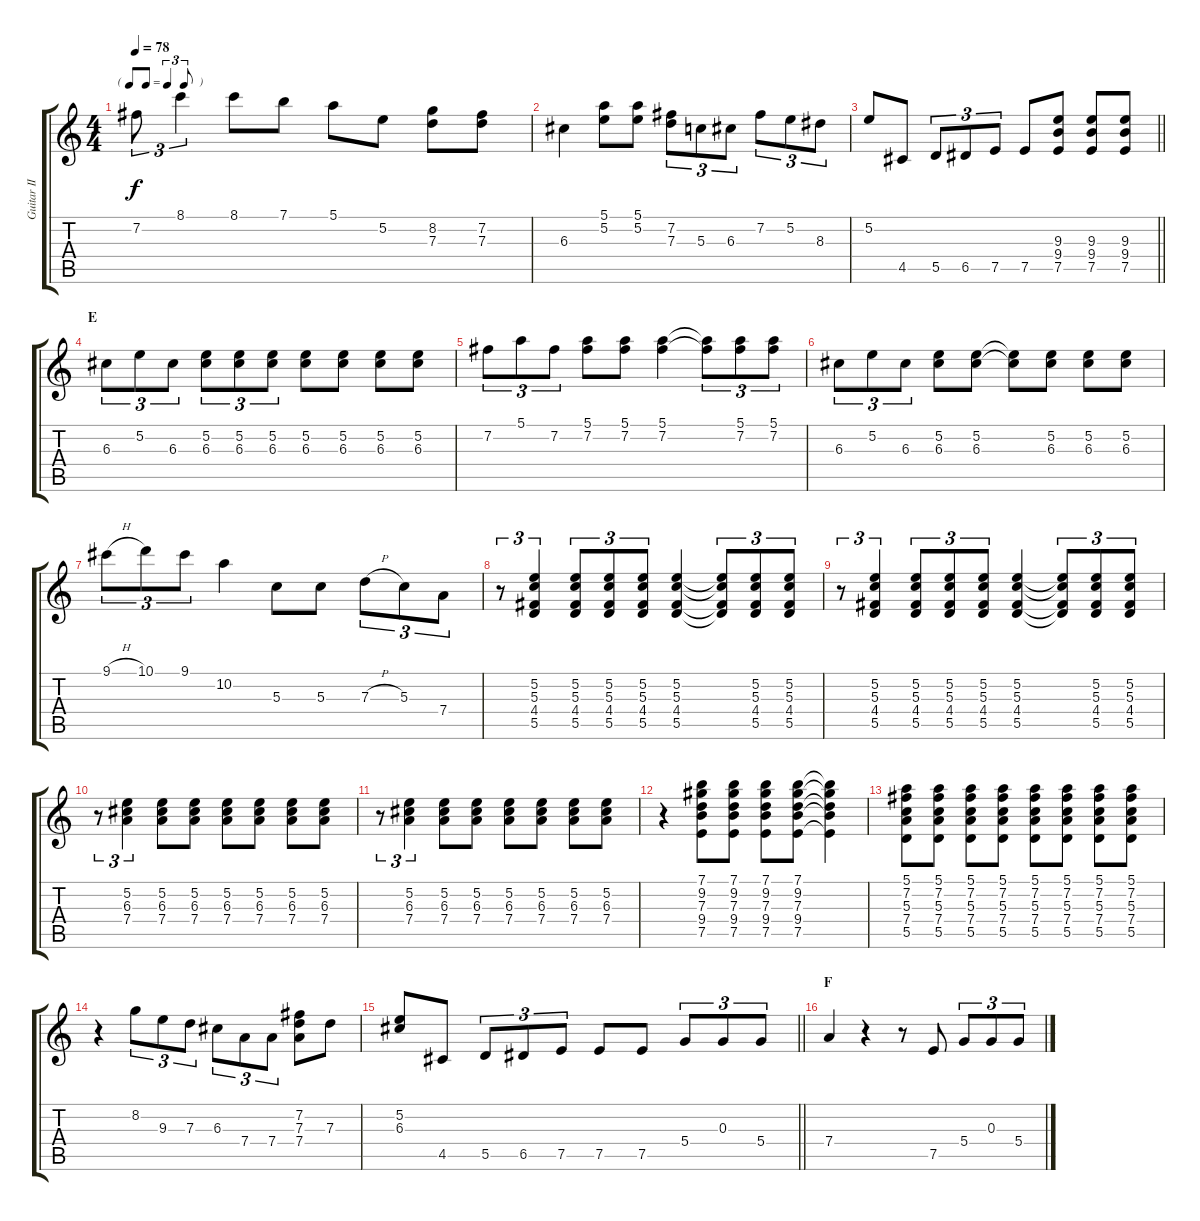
\track ("Guitar II" "Guitar II") {instrument distortionguitar}
\staff {score tabs}
\tuning (E4 B3 G3 D3 A2 E2) {hide}
\ts (4 4)
\tf triplet8th
\tempo 78
\clef g2
\ks c
7.2.8{tu (3 2) dy f} 8.1.4{tu (3 2)} 8.1.8 7.1.8 5.1.8 5.2.8 (8.2 7.3).8 (7.2 7.3).8 |
6.3.4 (5.1 5.2).8 (5.1 5.2).8 (7.2 7.3).8{tu (3 2)} 5.3.8{tu (3 2)} 6.3.8{tu (3 2)} 7.2.8{tu (3 2)} 5.2.8{tu (3 2)} 8.3.8{tu (3 2)} |
\barLineRight lightlight
5.2.8 4.5.8 5.5.8{tu (3 2)} 6.5.8{tu (3 2)} 7.5.8{tu (3 2)} 7.5.8 (9.3 9.4 7.5).8 (9.3 9.4 7.5).8 (9.3 9.4 7.5).8 |
\section ("" "E")
6.3.8{tu (3 2)} 5.2.8{tu (3 2)} 6.3.8{tu (3 2)} (5.2 6.3).8{tu (3 2)} (5.2 6.3).8{tu (3 2)} (5.2 6.3).8{tu (3 2)} (5.2 6.3).8 (5.2 6.3).8 (5.2 6.3).8 (5.2 6.3).8 |
7.2.8{tu (3 2)} 5.1.8{tu (3 2)} 7.2.8{tu (3 2)} (5.1 7.2).8 (5.1 7.2).8 (5.1 7.2).4 (5.1{t} 7.2{t}).8{tu (3 2)} (5.1 7.2).8{tu (3 2)} (5.1 7.2).8{tu (3 2)} |
6.3.8{tu (3 2)} 5.2.8{tu (3 2)} 6.3.8{tu (3 2)} (5.2 6.3).8 (5.2 6.3).8 (5.2{t} 6.3{t}).8 (5.2 6.3).8 (5.2 6.3).8 (5.2 6.3).8 |
9.1{h}.8{tu (3 2)} 10.1.8{tu (3 2)} 9.1.8{tu (3 2)} 10.2.4 5.3.8 5.3.8 7.3{h}.8{tu (3 2)} 5.3.8{tu (3 2)} 7.4.8{tu (3 2)} |
r.8{tu (3 2)} (5.2 5.3 4.4 5.5).4{tu (3 2)} (5.2 5.3 4.4 5.5).8{tu (3 2)} (5.2 5.3 4.4 5.5).8{tu (3 2)} (5.2 5.3 4.4 5.5).8{tu (3 2)} (5.2 5.3 4.4 5.5).4 (5.2{t} 5.3{t} 4.4{t} 5.5{t}).8{tu (3 2)} (5.2 5.3 4.4 5.5).8{tu (3 2)} (5.2 5.3 4.4 5.5).8{tu (3 2)} |
r.8{tu (3 2)} (5.2 5.3 4.4 5.5).4{tu (3 2)} (5.2 5.3 4.4 5.5).8{tu (3 2)} (5.2 5.3 4.4 5.5).8{tu (3 2)} (5.2 5.3 4.4 5.5).8{tu (3 2)} (5.2 5.3 4.4 5.5).4 (5.2{t} 5.3{t} 4.4{t} 5.5{t}).8{tu (3 2)} (5.2 5.3 4.4 5.5).8{tu (3 2)} (5.2 5.3 4.4 5.5).8{tu (3 2)} |
r.8{tu (3 2)} (5.2 6.3 7.4).4{tu (3 2)} (5.2 6.3 7.4).8 (5.2 6.3 7.4).8 (5.2 6.3 7.4).8 (5.2 6.3 7.4).8 (5.2 6.3 7.4).8 (5.2 6.3 7.4).8 |
r.8{tu (3 2)} (5.2 6.3 7.4).4{tu (3 2)} (5.2 6.3 7.4).8 (5.2 6.3 7.4).8 (5.2 6.3 7.4).8 (5.2 6.3 7.4).8 (5.2 6.3 7.4).8 (5.2 6.3 7.4).8 |
r.4 (7.1 9.2 7.3 9.4 7.5).8 (7.1 9.2 7.3 9.4 7.5).8 (7.1 9.2 7.3 9.4 7.5).8 (7.1 9.2 7.3 9.4 7.5).8 (7.1{t} 9.2{t} 7.3{t} 9.4{t} 7.5{t}).4 |
(5.1 7.2 5.3 7.4 5.5).8 (5.1 7.2 5.3 7.4 5.5).8 (5.1 7.2 5.3 7.4 5.5).8 (5.1 7.2 5.3 7.4 5.5).8 (5.1 7.2 5.3 7.4 5.5).8 (5.1 7.2 5.3 7.4 5.5).8 (5.1 7.2 5.3 7.4 5.5).8 (5.1 7.2 5.3 7.4 5.5).8 |
r.4 8.2.8{tu (3 2)} 9.3.8{tu (3 2)} 7.3.8{tu (3 2)} 6.3.8{tu (3 2)} 7.4.8{tu (3 2)} 7.4.8{tu (3 2)} (7.2 7.3 7.4).8 7.3.8 |
\barLineRight lightlight
(5.2 6.3).8 4.5.8 5.5.8{tu (3 2)} 6.5.8{tu (3 2)} 7.5.8{tu (3 2)} 7.5.8 7.5.8 5.4.8{tu (3 2)} 0.3.8{tu (3 2)} 5.4.8{tu (3 2)} |
\section ("" "F")
7.4.4 r.4 r.8 7.5.8 5.4.8{tu (3 2)} 0.3.8{tu (3 2)} 5.4.8{tu (3 2)}
